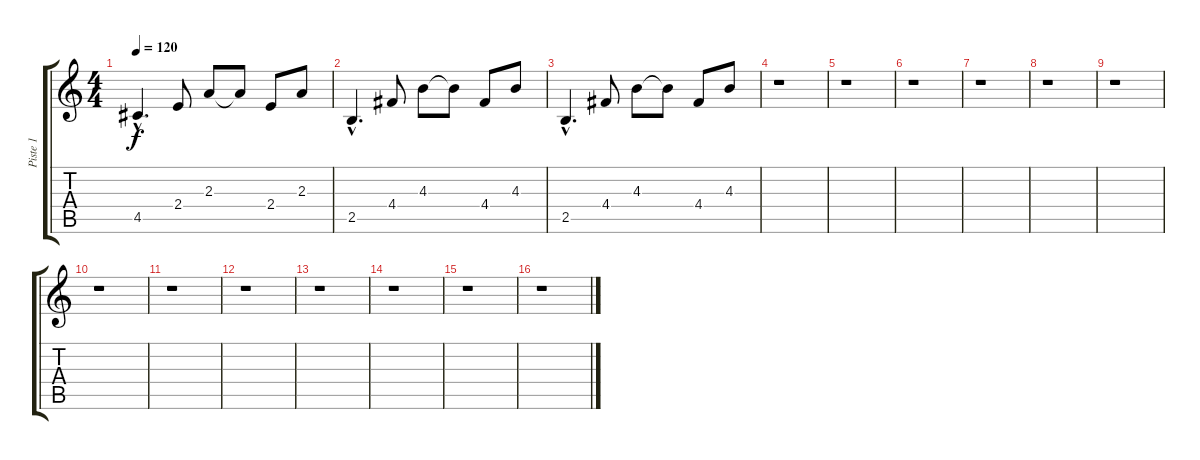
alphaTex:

\track ("Piste 1" "Piste 1") {instrument electricguitarjazz}
\staff {score tabs}
\tuning (E4 B3 G3 D3 A2 E2) {hide}
\ts (4 4)
\tempo 120
\clef g2
\ks c
4.5{hac}.4{d dy f} 2.4.8 2.3.8 2.3{t}.8 2.4.8 2.3.8 |
2.5{hac}.4{d} 4.4.8 4.3.8 4.3{t}.8 4.4.8 4.3.8 |
2.5{hac}.4{d} 4.4.8 4.3.8 4.3{t}.8 4.4.8 4.3.8 |
r.1 |
r.1 |
r.1 |
r.1 |
r.1 |
r.1 |
r.1 |
r.1 |
r.1 |
r.1 |
r.1 |
r.1 |
r.1
